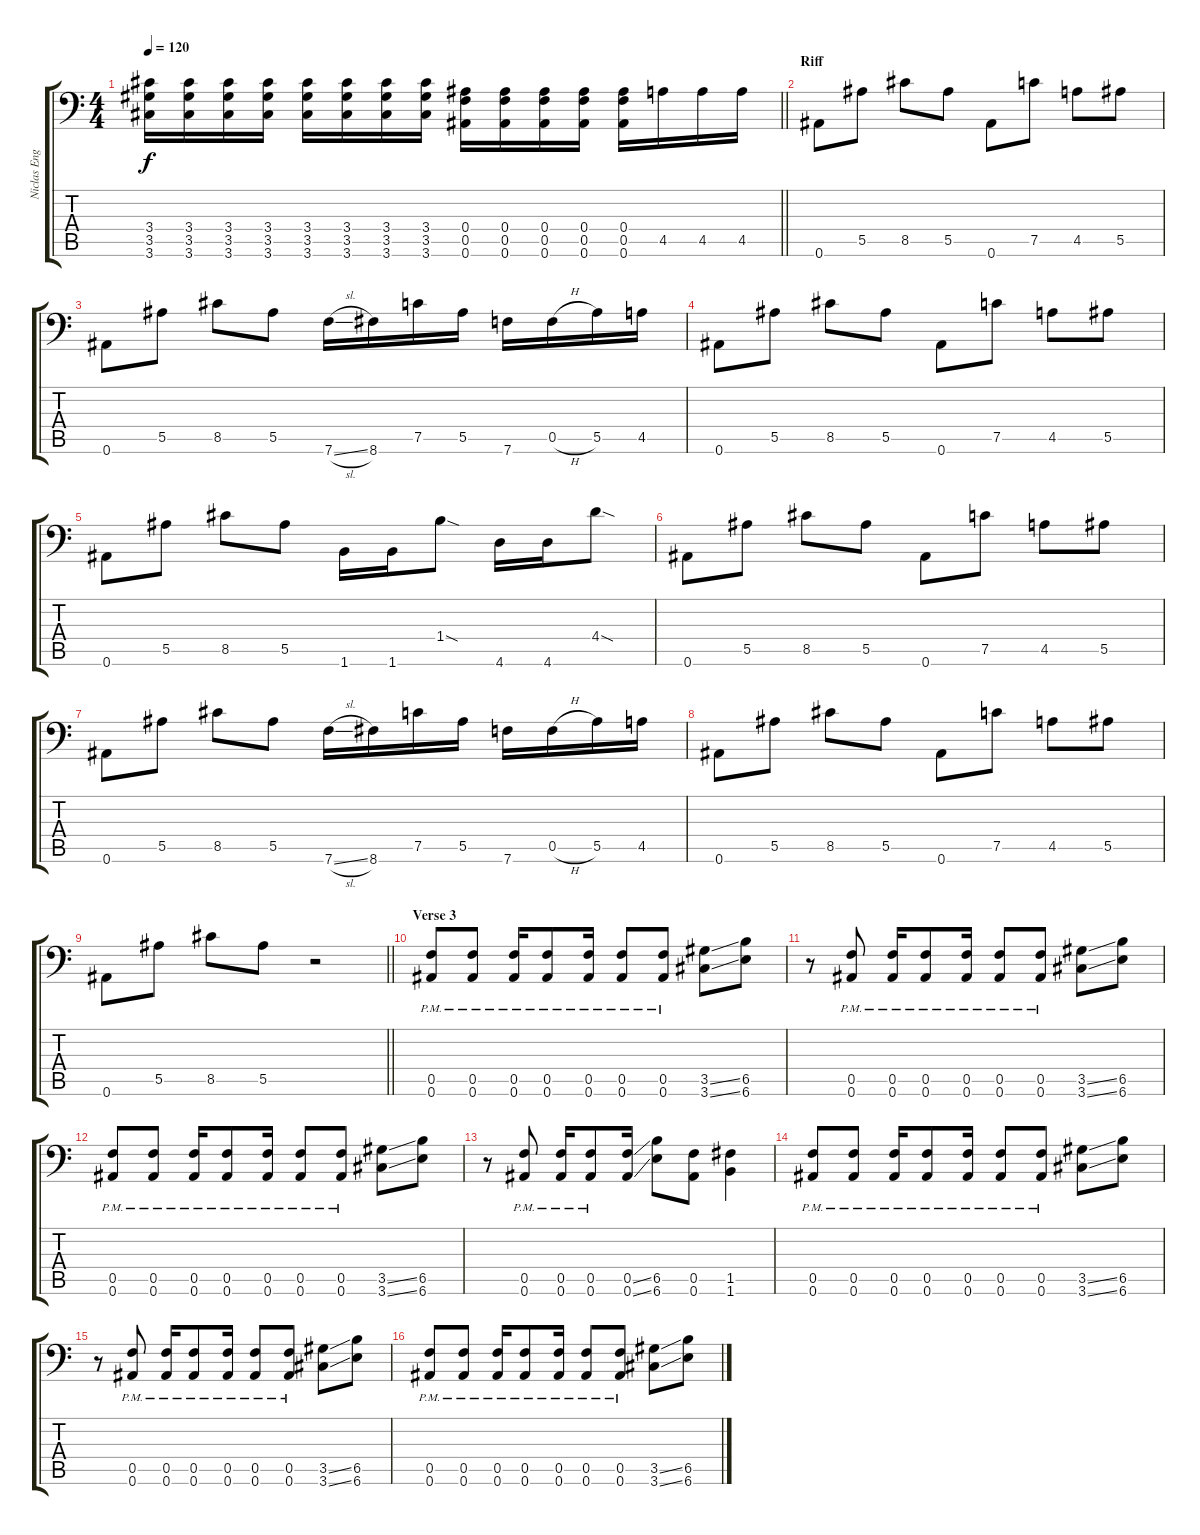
\track ("Niclas Engelin" "Niclas Eng") {instrument distortionguitar}
\staff {score tabs}
\tuning (C4 G3 Eb3 Bb2 F2 Bb1) {hide}
\ts (4 4)
\tempo 120
\clef f4
\barLineRight lightlight
\ks c
(3.4 3.5 3.6).16{dy f} (3.4 3.5 3.6).16 (3.4 3.5 3.6).16 (3.4 3.5 3.6).16 (3.4 3.5 3.6).16 (3.4 3.5 3.6).16 (3.4 3.5 3.6).16 (3.4 3.5 3.6).16 (0.4 0.5 0.6).16 (0.4 0.5 0.6).16 (0.4 0.5 0.6).16 (0.4 0.5 0.6).16 (0.4 0.5 0.6).16 4.5.16 4.5.16 4.5.16 |
\section ("" "Riff")
0.6.8 5.5.8 8.5.8 5.5.8 0.6.8 7.5.8 4.5.8 5.5.8 |
0.6.8 5.5.8 8.5.8 5.5.8 7.6{sl}.16 8.6.16 7.5.16 5.5.16 7.6.16 0.5{h}.16 5.5.16 4.5.16 |
0.6.8 5.5.8 8.5.8 5.5.8 0.6.8 7.5.8 4.5.8 5.5.8 |
0.6.8 5.5.8 8.5.8 5.5.8 1.6.16 1.6.16 1.4{sod}.8 4.6.16 4.6.16 4.4{sod}.8 |
0.6.8 5.5.8 8.5.8 5.5.8 0.6.8 7.5.8 4.5.8 5.5.8 |
0.6.8 5.5.8 8.5.8 5.5.8 7.6{sl}.16 8.6.16 7.5.16 5.5.16 7.6.16 0.5{h}.16 5.5.16 4.5.16 |
0.6.8 5.5.8 8.5.8 5.5.8 0.6.8 7.5.8 4.5.8 5.5.8 |
\barLineRight lightlight
0.6.8 5.5.8 8.5.8 5.5.8 r.2 |
\section ("" "Verse 3")
(0.5{pm} 0.6{pm}).8 (0.5{pm} 0.6{pm}).8 (0.5{pm} 0.6{pm}).16 (0.5{pm} 0.6{pm}).8 (0.5{pm} 0.6{pm}).16 (0.5{pm} 0.6{pm}).8 (0.5{pm} 0.6{pm}).8 (3.5{ss} 3.6{ss}).8 (6.5 6.6).8 |
r.8 (0.5{pm} 0.6{pm}).8 (0.5{pm} 0.6{pm}).16 (0.5{pm} 0.6{pm}).8 (0.5{pm} 0.6{pm}).16 (0.5{pm} 0.6{pm}).8 (0.5{pm} 0.6{pm}).8 (3.5{ss} 3.6{ss}).8 (6.5 6.6).8 |
(0.5{pm} 0.6{pm}).8 (0.5{pm} 0.6{pm}).8 (0.5{pm} 0.6{pm}).16 (0.5{pm} 0.6{pm}).8 (0.5{pm} 0.6{pm}).16 (0.5{pm} 0.6{pm}).8 (0.5{pm} 0.6{pm}).8 (3.5{ss} 3.6{ss}).8 (6.5 6.6).8 |
r.8 (0.5{pm} 0.6{pm}).8 (0.5{pm} 0.6{pm}).16 (0.5{pm} 0.6{pm}).8 (0.5{ss} 0.6{ss}).16 (6.5 6.6).8 (0.5 0.6).8 (1.5 1.6).4 |
(0.5{pm} 0.6{pm}).8 (0.5{pm} 0.6{pm}).8 (0.5{pm} 0.6{pm}).16 (0.5{pm} 0.6{pm}).8 (0.5{pm} 0.6{pm}).16 (0.5{pm} 0.6{pm}).8 (0.5{pm} 0.6{pm}).8 (3.5{ss} 3.6{ss}).8 (6.5 6.6).8 |
r.8 (0.5{pm} 0.6{pm}).8 (0.5{pm} 0.6{pm}).16 (0.5{pm} 0.6{pm}).8 (0.5{pm} 0.6{pm}).16 (0.5{pm} 0.6{pm}).8 (0.5{pm} 0.6{pm}).8 (3.5{ss} 3.6{ss}).8 (6.5 6.6).8 |
(0.5{pm} 0.6{pm}).8 (0.5{pm} 0.6{pm}).8 (0.5{pm} 0.6{pm}).16 (0.5{pm} 0.6{pm}).8 (0.5{pm} 0.6{pm}).16 (0.5{pm} 0.6{pm}).8 (0.5{pm} 0.6{pm}).8 (3.5{ss} 3.6{ss}).8 (6.5 6.6).8
